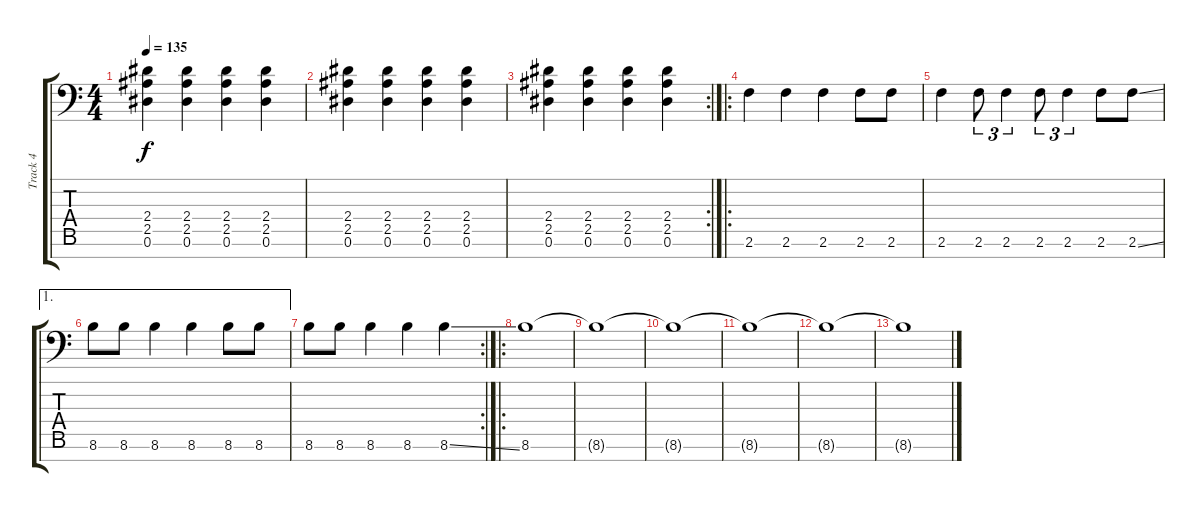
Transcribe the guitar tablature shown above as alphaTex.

\track ("Track 4" "Track 4") {instrument distortionguitar}
\staff {score tabs}
\tuning (Eb4 Bb3 Gb3 Db3 Ab2 Eb2 Ab1) {hide}
\ts (4 4)
\tempo 135
\clef f4
\ks c
(2.4 2.5 0.6).4{dy f} (2.4 2.5 0.6).4 (2.4 2.5 0.6).4 (2.4 2.5 0.6).4 |
(2.4 2.5 0.6).4 (2.4 2.5 0.6).4 (2.4 2.5 0.6).4 (2.4 2.5 0.6).4 |
\rc 2
(2.4 2.5 0.6).4 (2.4 2.5 0.6).4 (2.4 2.5 0.6).4 (2.4 2.5 0.6).4 |
\ro
2.6.4 2.6.4 2.6.4 2.6.8 2.6.8 |
2.6.4 2.6.8{tu (3 2)} 2.6.4{tu (3 2)} 2.6.8{tu (3 2)} 2.6.4{tu (3 2)} 2.6.8 2.6{ss}.8 |
\ae 1
8.6.8 8.6.8 8.6.4 8.6.4 8.6.8 8.6.8 |
\rc 2
8.6.8 8.6.8 8.6.4 8.6.4 8.6{ss}.4 |
\ro
8.6.1 |
8.6{t}.1 |
8.6{t}.1 |
8.6{t}.1 |
8.6{t}.1 |
8.6{t}.1
